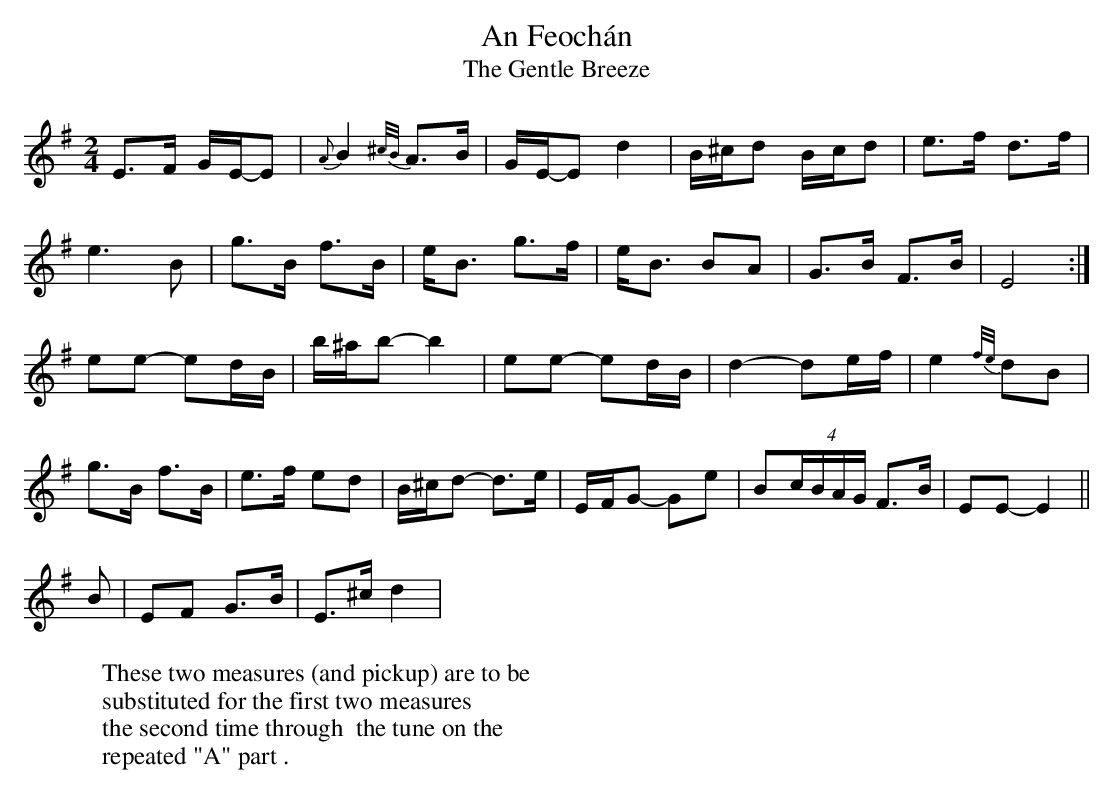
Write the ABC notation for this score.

X:1
T:An Feochán
T:The Gentle Breeze
M:2/4
L:1/8
K:Em
E>F G/2E/2-E| {A}B2{^c/2B/2}A>B| G/2E/2-E d2| B/2^c/2d B/2c/2d| e>f d>f|
!
e3 B| g>B f>B| e<B g>f| e<B BA| G>B F>B| E4:|!
ee- ed/2B/2|  b/2^a/2b- b2| ee- ed/2B/2| d2- de/2f/2| e2 {f/2e/2} dB|!
g>B f>B|e>f ed| B/2^c/2d- d>e| E/2F/2G- Ge|B(4c/2B/2A/2G/2 F>B|EE- E2||!
B|EF G>B|E>^cd2|
W:These two measures (and pickup) are to be
W:substituted for the first two measures
W:the second time through  the tune on the
W:repeated "A" part .
